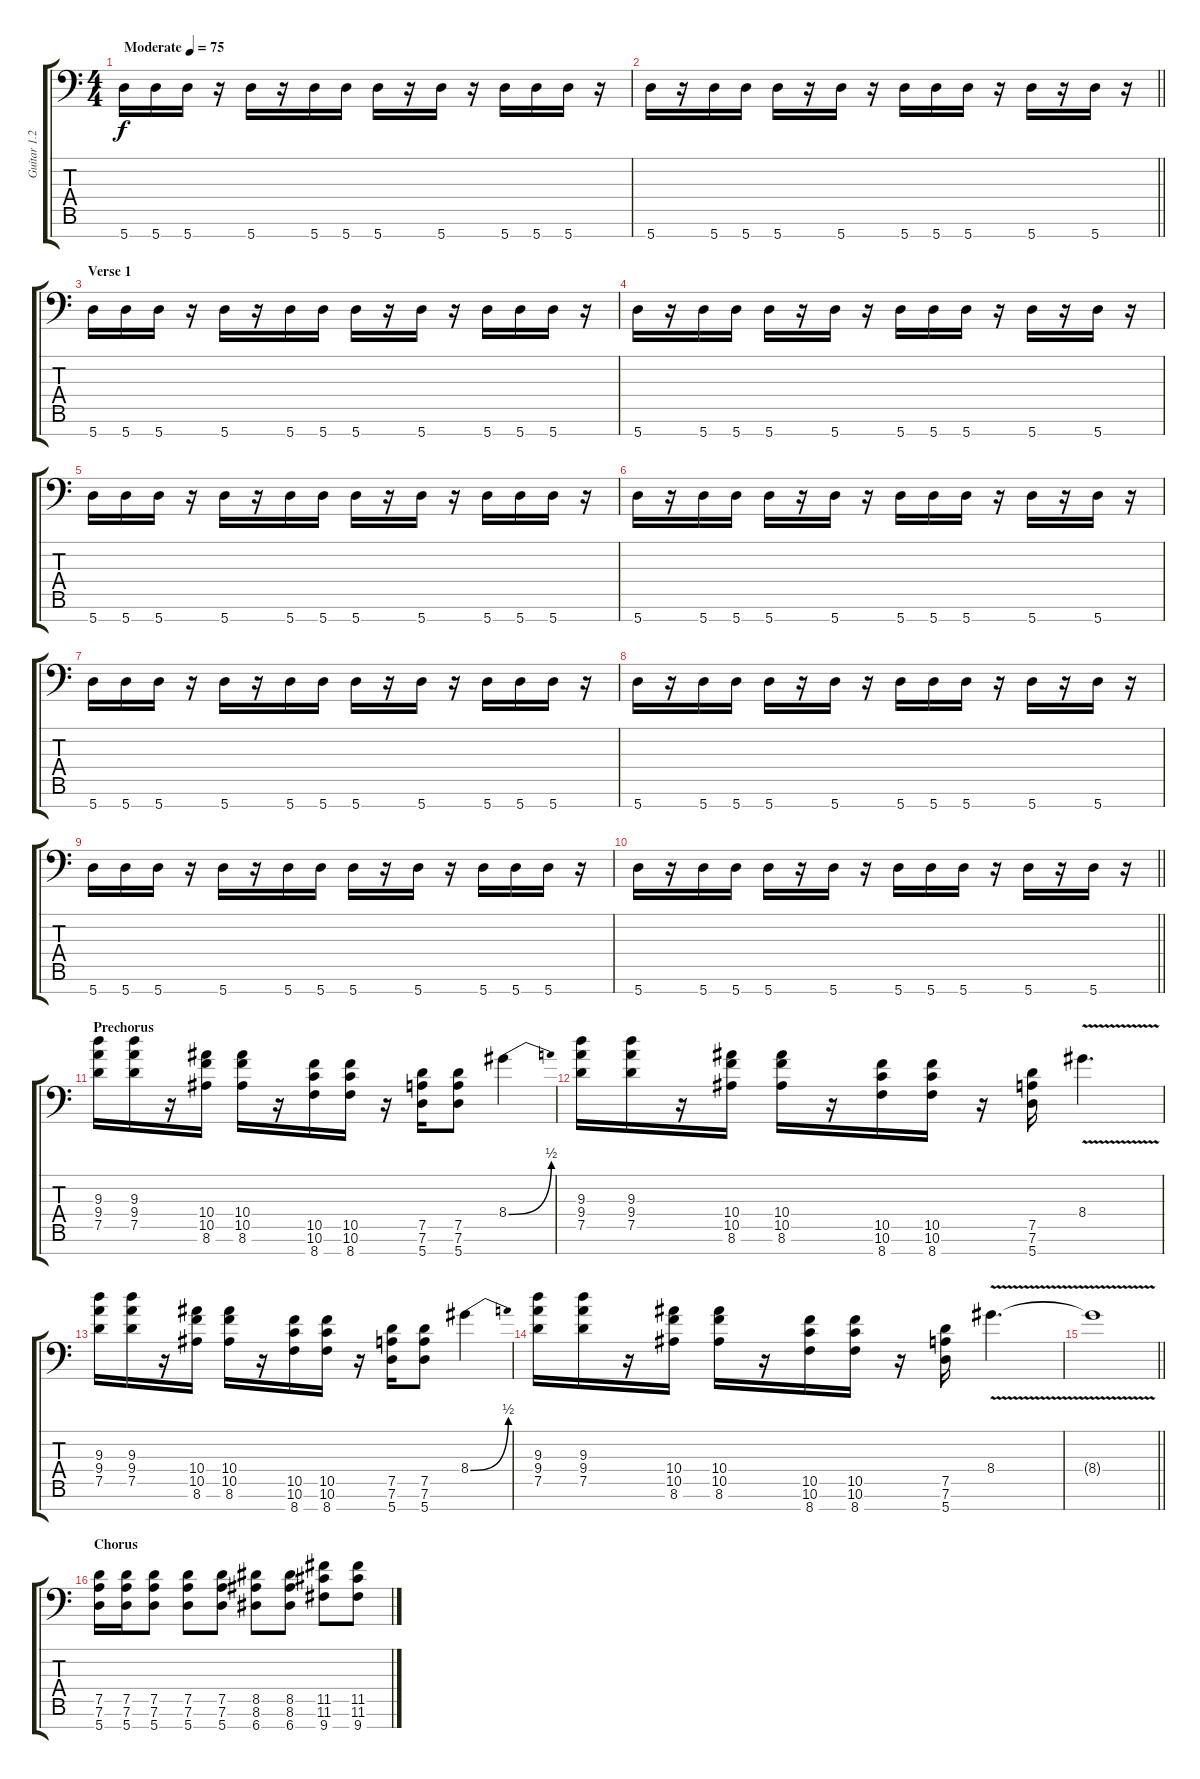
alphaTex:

\track ("Guitar 1.2" "Guitar 1.2") {instrument distortionguitar}
\staff {score tabs}
\tuning (D4 A3 F3 C3 G2 D2 A1) {hide}
\ts (4 4)
\tempo (75 "Moderate")
\clef f4
\ks c
5.7.16{dy f instrument distortionguitar} 5.7.16 5.7.16 r.16 5.7.16 r.16 5.7.16 5.7.16 5.7.16 r.16 5.7.16 r.16 5.7.16 5.7.16 5.7.16 r.16 |
\barLineRight lightlight
5.7.16 r.16 5.7.16 5.7.16 5.7.16 r.16 5.7.16 r.16 5.7.16 5.7.16 5.7.16 r.16 5.7.16 r.16 5.7.16 r.16 |
\section ("" "Verse 1")
5.7.16 5.7.16 5.7.16 r.16 5.7.16 r.16 5.7.16 5.7.16 5.7.16 r.16 5.7.16 r.16 5.7.16 5.7.16 5.7.16 r.16 |
5.7.16 r.16 5.7.16 5.7.16 5.7.16 r.16 5.7.16 r.16 5.7.16 5.7.16 5.7.16 r.16 5.7.16 r.16 5.7.16 r.16 |
5.7.16 5.7.16 5.7.16 r.16 5.7.16 r.16 5.7.16 5.7.16 5.7.16 r.16 5.7.16 r.16 5.7.16 5.7.16 5.7.16 r.16 |
5.7.16 r.16 5.7.16 5.7.16 5.7.16 r.16 5.7.16 r.16 5.7.16 5.7.16 5.7.16 r.16 5.7.16 r.16 5.7.16 r.16 |
5.7.16 5.7.16 5.7.16 r.16 5.7.16 r.16 5.7.16 5.7.16 5.7.16 r.16 5.7.16 r.16 5.7.16 5.7.16 5.7.16 r.16 |
5.7.16 r.16 5.7.16 5.7.16 5.7.16 r.16 5.7.16 r.16 5.7.16 5.7.16 5.7.16 r.16 5.7.16 r.16 5.7.16 r.16 |
5.7.16 5.7.16 5.7.16 r.16 5.7.16 r.16 5.7.16 5.7.16 5.7.16 r.16 5.7.16 r.16 5.7.16 5.7.16 5.7.16 r.16 |
\barLineRight lightlight
5.7.16 r.16 5.7.16 5.7.16 5.7.16 r.16 5.7.16 r.16 5.7.16 5.7.16 5.7.16 r.16 5.7.16 r.16 5.7.16 r.16 |
\section ("" "Prechorus")
(9.3 9.4 7.5).16 (9.3 9.4 7.5).16 r.16 (10.4 10.5 8.6).16 (10.4 10.5 8.6).16 r.16 (10.5 10.6 8.7).16 (10.5 10.6 8.7).16 r.16 (7.5 7.6 5.7).16 (7.5 7.6 5.7).8 8.4{be (bend 0 0 60 2)}.4 |
(9.3 9.4 7.5).16 (9.3 9.4 7.5).16 r.16 (10.4 10.5 8.6).16 (10.4 10.5 8.6).16 r.16 (10.5 10.6 8.7).16 (10.5 10.6 8.7).16 r.16 (7.5 7.6 5.7).16 8.4{v}.4{d} |
(9.3 9.4 7.5).16 (9.3 9.4 7.5).16 r.16 (10.4 10.5 8.6).16 (10.4 10.5 8.6).16 r.16 (10.5 10.6 8.7).16 (10.5 10.6 8.7).16 r.16 (7.5 7.6 5.7).16 (7.5 7.6 5.7).8 8.4{be (bend 0 0 60 2)}.4 |
(9.3 9.4 7.5).16 (9.3 9.4 7.5).16 r.16 (10.4 10.5 8.6).16 (10.4 10.5 8.6).16 r.16 (10.5 10.6 8.7).16 (10.5 10.6 8.7).16 r.16 (7.5 7.6 5.7).16 8.4{v}.4{d} |
\barLineRight lightlight
8.4{t}.1 |
\section ("" "Chorus")
(7.5 7.6 5.7).16 (7.5 7.6 5.7).16 (7.5 7.6 5.7).8 (7.5 7.6 5.7).8 (7.5 7.6 5.7).8 (8.5 8.6 6.7).8 (8.5 8.6 6.7).8 (11.5 11.6 9.7).8 (11.5 11.6 9.7).8
